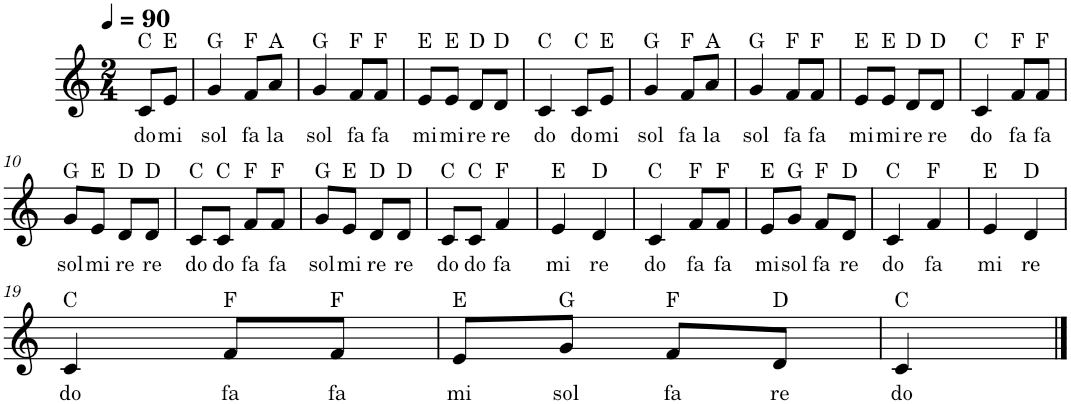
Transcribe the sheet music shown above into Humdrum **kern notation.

**kern	**text
*part1	*part1
*staff1	*staff1
*I"Piano	*
*I'Pno.	*
*clefG2	*
*k[]	*
*M2/4	*
*MM90	*
=1	=1
!LO:TX:a:t=C	!
!	!LO:LY:b
8c/L	do
!LO:TX:a:t=E	!
!	!LO:LY:b
8e/J	mi
=2	=2
!LO:TX:a:t=G	!
!	!LO:LY:b
4g/	sol
!LO:TX:a:t=F	!
!	!LO:LY:b
8f/L	fa
!LO:TX:a:t=A	!
!	!LO:LY:b
8a/J	la
=3	=3
!LO:TX:a:t=G	!
!	!LO:LY:b
4g/	sol
!LO:TX:a:t=F	!
!	!LO:LY:b
8f/L	fa
!LO:TX:a:t=F	!
!	!LO:LY:b
8f/J	fa
=4	=4
!LO:TX:a:t=E	!
!	!LO:LY:b
8e/L	mi
!LO:TX:a:t=E	!
!	!LO:LY:b
8e/J	mi
!LO:TX:a:t=D	!
!	!LO:LY:b
8d/L	re
!LO:TX:a:t=D	!
!	!LO:LY:b
8d/J	re
=5	=5
!LO:TX:a:t=C	!
!	!LO:LY:b
4c/	do
!LO:TX:a:t=C	!
!	!LO:LY:b
8c/L	do
!LO:TX:a:t=E	!
!	!LO:LY:b
8e/J	mi
=6	=6
!LO:TX:a:t=G	!
!	!LO:LY:b
4g/	sol
!LO:TX:a:t=F	!
!	!LO:LY:b
8f/L	fa
!LO:TX:a:t=A	!
!	!LO:LY:b
8a/J	la
=7	=7
!LO:TX:a:t=G	!
!	!LO:LY:b
4g/	sol
!LO:TX:a:t=F	!
!	!LO:LY:b
8f/L	fa
!LO:TX:a:t=F	!
!	!LO:LY:b
8f/J	fa
=8	=8
!LO:TX:a:t=E	!
!	!LO:LY:b
8e/L	mi
!LO:TX:a:t=E	!
!	!LO:LY:b
8e/J	mi
!LO:TX:a:t=D	!
!	!LO:LY:b
8d/L	re
!LO:TX:a:t=D	!
!	!LO:LY:b
8d/J	re
=9	=9
!LO:TX:a:t=C	!
!	!LO:LY:b
4c/	do
!LO:TX:a:t=F	!
!	!LO:LY:b
8f/L	fa
!LO:TX:a:t=F	!
!	!LO:LY:b
8f/J	fa
!!LO:LB:g=z
=10	=10
!LO:TX:a:t=G	!
!	!LO:LY:b
8g/L	sol
!LO:TX:a:t=E	!
!	!LO:LY:b
8e/J	mi
!LO:TX:a:t=D	!
!	!LO:LY:b
8d/L	re
!LO:TX:a:t=D	!
!	!LO:LY:b
8d/J	re
=11	=11
!LO:TX:a:t=C	!
!	!LO:LY:b
8c/L	do
!LO:TX:a:t=C	!
!	!LO:LY:b
8c/J	do
!LO:TX:a:t=F	!
!	!LO:LY:b
8f/L	fa
!LO:TX:a:t=F	!
!	!LO:LY:b
8f/J	fa
=12	=12
!LO:TX:a:t=G	!
!	!LO:LY:b
8g/L	sol
!LO:TX:a:t=E	!
!	!LO:LY:b
8e/J	mi
!LO:TX:a:t=D	!
!	!LO:LY:b
8d/L	re
!LO:TX:a:t=D	!
!	!LO:LY:b
8d/J	re
=13	=13
!LO:TX:a:t=C	!
!	!LO:LY:b
8c/L	do
!LO:TX:a:t=C	!
!	!LO:LY:b
8c/J	do
!LO:TX:a:t=F	!
!	!LO:LY:b
4f/	fa
=14	=14
!LO:TX:a:t=E	!
!	!LO:LY:b
4e/	mi
!LO:TX:a:t=D	!
!	!LO:LY:b
4d/	re
=15	=15
!LO:TX:a:t=C	!
!	!LO:LY:b
4c/	do
!LO:TX:a:t=F	!
!	!LO:LY:b
8f/L	fa
!LO:TX:a:t=F	!
!	!LO:LY:b
8f/J	fa
=16	=16
!LO:TX:a:t=E	!
!	!LO:LY:b
8e/L	mi
!LO:TX:a:t=G	!
!	!LO:LY:b
8g/J	sol
!LO:TX:a:t=F	!
!	!LO:LY:b
8f/L	fa
!LO:TX:a:t=D	!
!	!LO:LY:b
8d/J	re
=17	=17
!LO:TX:a:t=C	!
!	!LO:LY:b
4c/	do
!LO:TX:a:t=F	!
!	!LO:LY:b
4f/	fa
=18	=18
!LO:TX:a:t=E	!
!	!LO:LY:b
4e/	mi
!LO:TX:a:t=D	!
!	!LO:LY:b
4d/	re
!!LO:LB:g=z
=19	=19
!LO:TX:a:t=C	!
!	!LO:LY:b
4c/	do
!LO:TX:a:t=F	!
!	!LO:LY:b
8f/L	fa
!LO:TX:a:t=F	!
!	!LO:LY:b
8f/J	fa
=20	=20
!LO:TX:a:t=E	!
!	!LO:LY:b
8e/L	mi
!LO:TX:a:t=G	!
!	!LO:LY:b
8g/J	sol
!LO:TX:a:t=F	!
!	!LO:LY:b
8f/L	fa
!LO:TX:a:t=D	!
!	!LO:LY:b
8d/J	re
=21	=21
!LO:TX:a:t=C	!
!	!LO:LY:b
4c/	do
==	==
*-	*-
